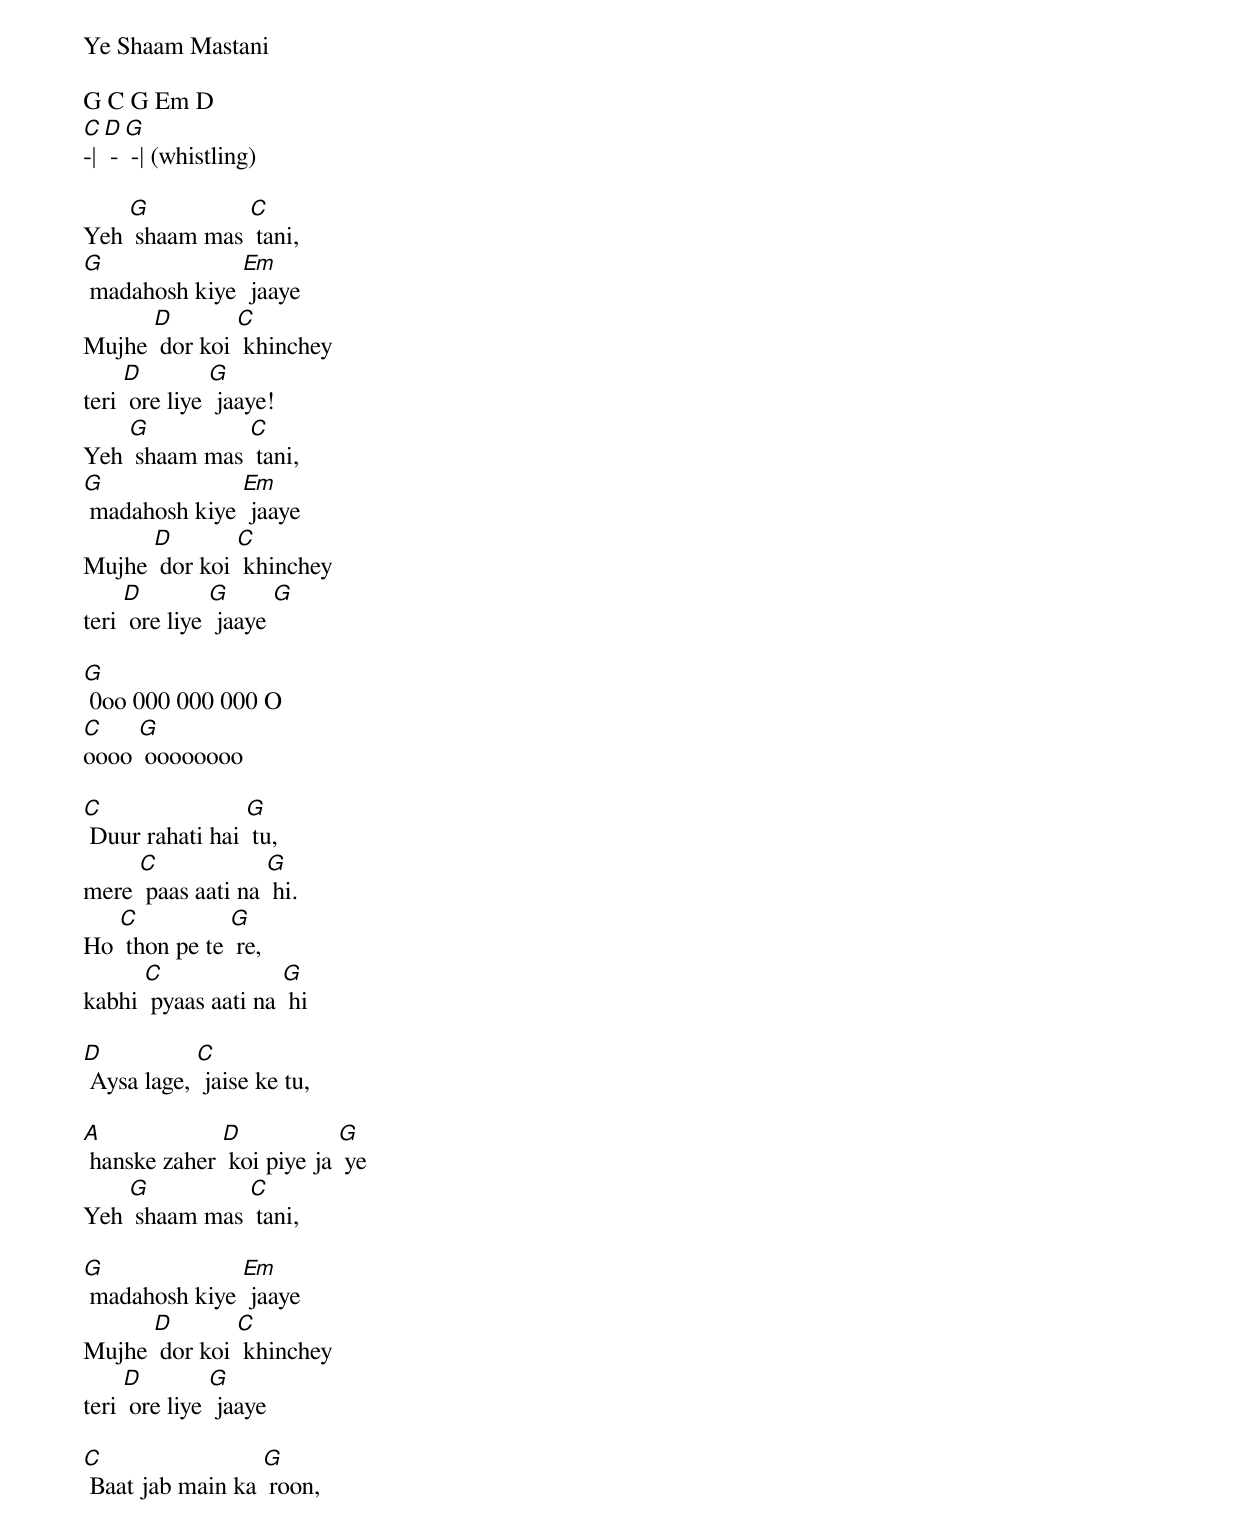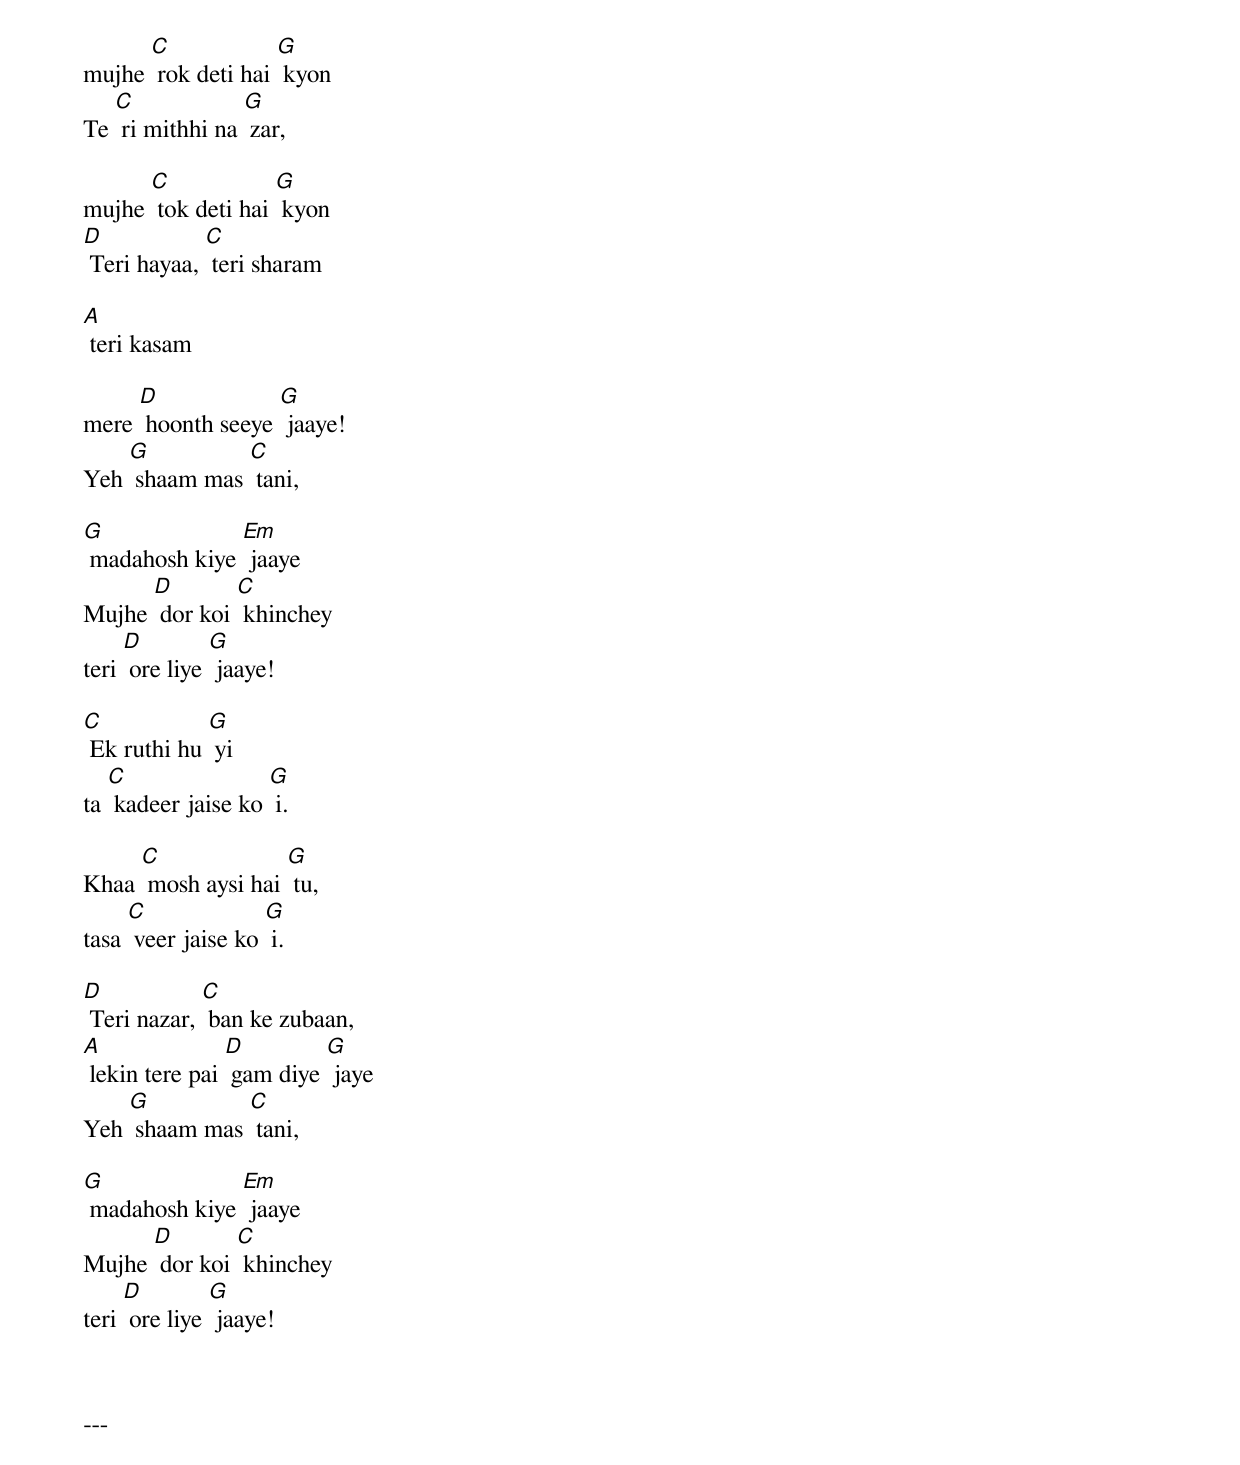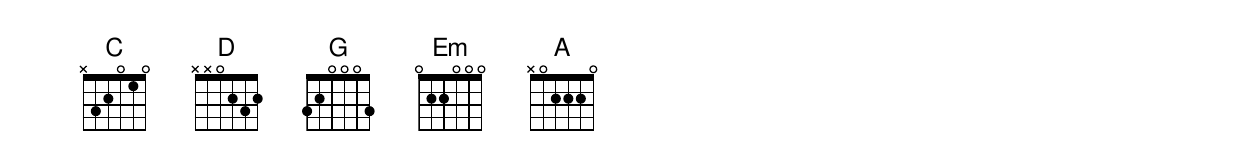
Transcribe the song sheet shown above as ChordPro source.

Ye Shaam Mastani
{: .no_toc }

G C G Em D
[C]-| [D] - [G] -| (whistling)

Yeh [G] shaam mas [C] tani,
[G] madahosh kiye [Em] jaaye
Mujhe [D] dor koi [C] khinchey
teri [D] ore liye [G] jaaye!
Yeh [G] shaam mas [C] tani,
[G] madahosh kiye [Em] jaaye
Mujhe [D] dor koi [C] khinchey
teri [D] ore liye [G] jaaye [G]

[G] 0oo 000 000 000 O
[C]oooo [G] oooooooo

[C] Duur rahati hai [G] tu,
mere [C] paas aati na [G] hi.
Ho [C] thon pe te [G] re,
kabhi [C] pyaas aati na [G] hi

[D] Aysa lage, [C] jaise ke tu,

[A] hanske zaher [D] koi piye ja [G] ye
Yeh [G] shaam mas [C] tani,

[G] madahosh kiye [Em] jaaye
Mujhe [D] dor koi [C] khinchey
teri [D] ore liye [G] jaaye

[C] Baat jab main ka [G] roon,
mujhe [C] rok deti hai [G] kyon
Te [C] ri mithhi na [G] zar,

mujhe [C] tok deti hai [G] kyon
[D] Teri hayaa, [C] teri sharam

[A] teri kasam

mere [D] hoonth seeye [G] jaaye!
Yeh [G] shaam mas [C] tani,

[G] madahosh kiye [Em] jaaye
Mujhe [D] dor koi [C] khinchey
teri [D] ore liye [G] jaaye!

[C] Ek ruthi hu [G] yi
ta [C] kadeer jaise ko [G] i.

Khaa [C] mosh aysi hai [G] tu,
tasa [C] veer jaise ko [G] i.

[D] Teri nazar, [C] ban ke zubaan,
[A] lekin tere pai [D] gam diye [G] jaye
Yeh [G] shaam mas [C] tani,

[G] madahosh kiye [Em] jaaye
Mujhe [D] dor koi [C] khinchey
teri [D] ore liye [G] jaaye!



---
